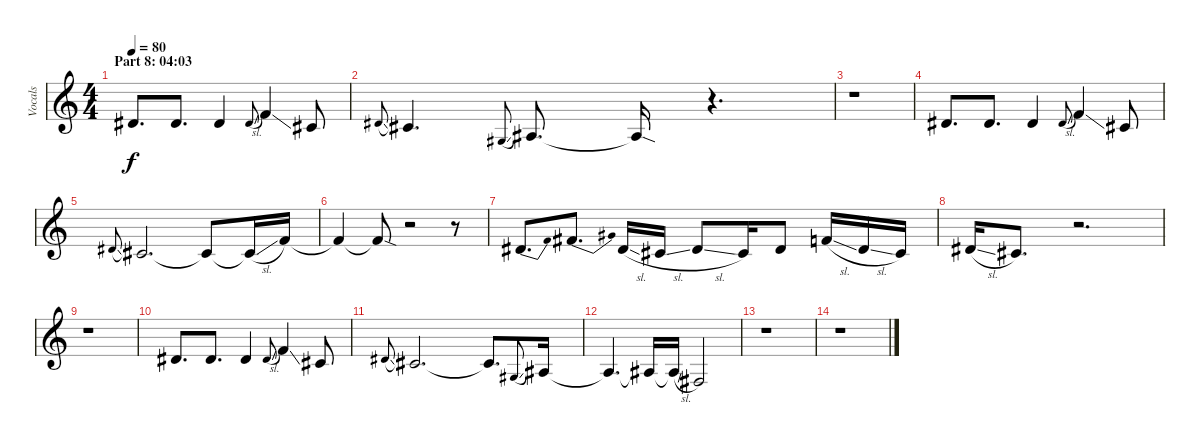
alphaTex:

\track ("Vocals" "Vocals") {instrument tenorsax}
\staff {score}
\tuning (E4 B3 G3 D3 A2 E2) {hide}
\ts (4 4)
\section ("" "Part 8: 04:03")
\tempo 80
\clef g2
\ks c
8.3{be (custom 0 0 10 4 30 0 60 0)}.8{d dy f} 6.3{be (custom 0 4 15 4 20 0 60 0)}.8{d} 8.3.4 8.3{sl}.8{gr onbeat} 10.3{ss}.4 6.3.8 |
8.3{sl}.8{gr onbeat} 6.3.4{d} 6.4{sl}.8{gr onbeat} 8.4.8{d} 8.4{sod t}.16 r.4{d} |
r.1 |
8.3{be (custom 0 0 10 4 30 0 60 0)}.8{d} 6.3{be (custom 0 4 15 4 20 0 60 0)}.8{d} 8.3.4 8.3{sl}.8{gr onbeat} 10.3{ss}.4 6.3.8 |
8.3{sl}.8{gr onbeat} 6.3.2{d} 6.3{t}.8 6.3{sl t}.16 10.3.16 |
10.3{t}.4 10.3{sod t}.8 r.2 r.8 |
8.3{be (bend 0 0 60 4)}.8{d} 11.3{be (bend 0 0 60 4)}.8{d} 8.3{sl}.16 6.3{sl}.16 8.3{sl}.8 6.3.16 8.3.8 10.3{sl}.16 8.3{sl}.16 6.3.16 |
8.3{sl}.16 6.3{be (custom 0 0 30 0 45 4 60 4)}.8{d} r.2{d} |
r.1 |
8.3{be (custom 0 0 10 4 30 0 60 0)}.8{d} 6.3{be (custom 0 4 15 4 20 0 60 0)}.8{d} 8.3.4 8.3{sl}.8{gr onbeat} 10.3{ss}.4 6.3.8 |
8.3{sl}.8{gr onbeat} 6.3.2{d volume 0} 6.3{t}.8{d} 6.4{sl}.8{gr onbeat} 8.4.16 |
8.4{t}.4{d} 8.4{t}.16 8.4{sl t}.16 4.4.2 |
r.1 |
r.1
